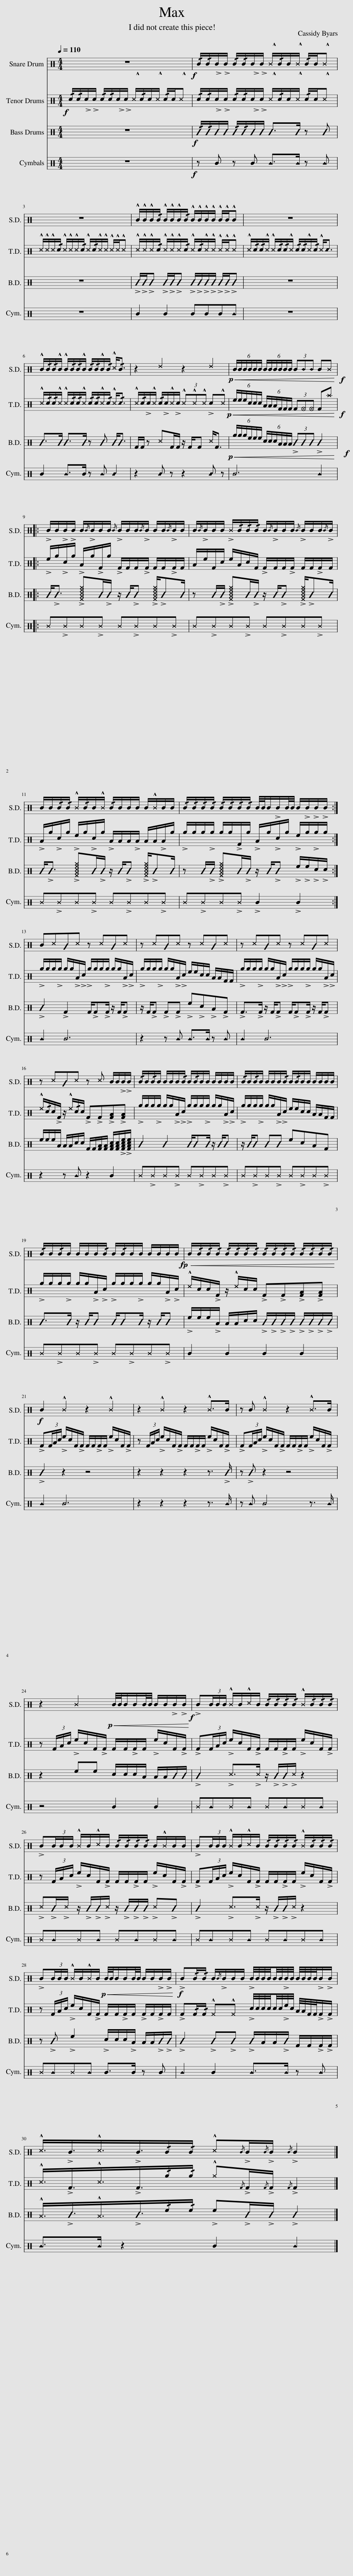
X:1
%%score 1 2 3 4
L:1/8
Q:1/4=110
M:4/4
I:linebreak $
K:C
V:1 perc
K:none
V:2 perc
K:none
V:3 perc
K:none
V:4 perc
K:none
V:1
 z8 |!f! !/!B/!/!B/!>!B/!>!B/ !/!B/!/!B/!>!B/!>!B/ !^!^B/!/!B/B/!^!^B/ !/!B/B/!^!^B |$ z8 | !^!B/!^!B/!^!B/!/!B/ !^!B/!^!B/!^!B/!/!B/ !^!B/!^!B/!^!B/!^!B/ !^!B/!^!B/!^!B | z8 |$ %5
 !^!B/!/!B/!/!B/!^!B/ !^!B/!/!B/!/!B/!^!B/ !/!B/!/!B/!^!B/!/!B/ !^!^c<!/!B | z2 ^d2 z2 ^d2 |!p!!<(! (6:4:6B/B/B/B/B/B/ (6:4:6B/B/B/B/B/B/ (3BBB B!f!^B!<)! |:$ !>!B/B/!>!B/!>!B/ B/{/B}!>!B/B/B/{/B} !>!B/B/B/{/B}!>!B/ B/B/{/B}!>!B/B/ | B/{/B}!>!B/B/B/ !>!^B/!/!B/!/!B/!/!B/ B/{/B}!>!B/B/B/{/B} !>!B/B/B/{/B}!>!B/ |$ %10
 B/B/!/!B/!/!B/ !^!^B/!/!B/B/!^!^B/ !/!B/B/B/B/ B/!^!^B/B/B/ | !/!B/!/!B/!/!B/!/!B/ !/!B/!/!B/!/!B/!/!B/ B/4B/4B/!>!B/B/4B/4 B/!>!B/!>!B/!>!B/ :|$ B^cA^c z ^cA^c | z ^cA^c z ^cA^c | z ^cA^c z ^cA^c |$ %15
 z ^cA^c z ^c B/B/!>!B/!>!B/ | !/!B/B/!/!B/B/ B/B/B/!/!B/ B/!/!B/B/B/ B/B/B/B/ | !/!B/B/!/!B/B/ B/B/B/!/!B/ B/!/!B/B/B/ B/B/B/B/ |$ !/!B/B/!/!B/B/ B/B/B/!/!B/ B/!/!B/B/B/ B/B/B/B/ |!<(! B/!/!B/!/!B/!/!B/ !/!B/!/!B/!/!B/!/!B/ !/!B/!/!B/!/!B/!/!B/ !/!B/!/!B/!/!B/!/!B/!<)! |$ %20
!f! B2 !^!^B2 z2 !^!^B2 | z2 !^!^B2 z2 !^!^B>B | z B !^!^B2 z2 !^!^B>B |$ z2 ^B2!p!!<(! B/4B/4B/B/B/4B/4 B/B/!>!B/!f!!>!B/!<)! | !>!B(3B/B/B/ !^!^B/B/!^!^c/B/ !/!B/!/!B/!/!B/!/!B/ !^!^B/!/!B/!/!B/!/!B/ |$ %25
 !>!B(3B/B/B/ !^!^B/B/!^!^c/B/ !/!B/!/!B/!/!B/!/!B/ B/!^!^B/B/B/ | !>!B(3B/B/B/ !^!^B/B/!^!^c/B/ !/!B/!/!B/!/!B/!/!B/ !^!^B/!/!B/!/!B/!/!B/ |$ !>!B(3B/B/B/ !^!^B/B/!^!^B/B/!p!!<(! B/4B/4B/B/B/4B/4 B/B/!>!B/!>!B/!<)! |!f! !>!B!/!B/!/!B/ B/{/B}!>!B/B/B/ !>!B/4B/4B/4B/4B/4B/4!>!B/4B/4 B/4B/4B/4B/4!>!B/!>!B/ |$ !^!^c3/4!>!B3/4!^!^c3/4!>!B3/4!/!B/!/!B/ !^!^c{/B}!>!B/{/B}!>!B/{/B} !>!B2 |] %30
V:2
!f! !/!c/!/!c/!>!c/!>!c/ !/!c/!/!c/!>!c/!>!c/ !^!^c/!/!c/c/!^!^c/ !/!c/c/!^!^c | !/!c/!/!c/!>!c/!>!c/ !/!c/!/!c/!>!c/!>!c/ !^!^c/!/!c/c/!^!^c/ !/!c/c/!^!^c |$ !^!^c/!^!^c/!^!^c/!/!c/ !^!^c/!^!^c/!^!^c/!/!c/ !^!^c/!/!c/!^!^c/!^!^c/ !^!^c/!^!^c/!^!^c | !^!^c/!^!^c/!^!^c/!/!c/ !^!^c/!^!^c/!^!^c/!/!c/ !^!^c/!/!c/!^!^c/!^!^c/ !^!^c/!^!^c/!^!^c | !^!^c/!/!c/!/!c/!^!^c/ !^!^c/!/!c/!/!c/!^!^c/ !/!c/!/!c/!^!^c/!/!c/ !^!^c<_c |$ %5
 !^!^c/!/!c/!/!c/!^!^c/ !^!^c/!/!c/!/!c/!^!^c/ !/!c/!/!c/!^!^c/!/!c/ !^!^c<!/!_c | !^!^c/!/!c/!>!c/!^!^c/ !/!c/!>!c/!^!^c/!>!c/ (3!^!^c!^!^c!^!^c !>!c!^!^c |!p!!<(! (6:4:6e/e/e/c/c/c/ (6:4:6A/A/A/F/F/F/ (3F_F_F F!f!^a!<)! |:$ !>!e/g/!>!c/g/ !>!A/g/!>!F/g/ !>!F/F/F/!>!F/ F/F/!>!F/F/ | A/e/F/c/ e/A/c/F/ !>!F/F/F/!>!F/ F/F/!>!F/F/ |$ %10
 !>!A/g/!>!c/g/ !>!e/g/!>!c/g/ !>!A/A/A/!>!A/ A/A/!>!A/g/ | !>!g/g/g/!>!g/ g/g/!>!F/g/ !>!A/g/!>!c/g/ !>!e/g/!>!g/g/ :|$ !>!g/g/g/!>!g/ g/g/!>!A/!>!c/ !>!g/g/g/!>!g/ g/g/!>!A/!>!c/ | !>!g/g/g/!>!g/ g/g/!>!A/!>!c/ e/e/c/c/ A/A/F/F/ | !>!g/g/g/!>!g/ g/g/!>!A/!>!c/ !>!g/g/g/!>!g/ g/g/!>!A/!>!c/ |$ %15
 !^!^e/!/!c/c/!>!F/ z/ !^!^e/!/!c/c/ !>!F!>!F!>![FA]!>![FA] | !>!g/g/g/!>!g/ g/g/!>!A/!>!c/ !>!g/g/g/!>!g/ g/g/!>!A/!>!c/ | !>!g/g/g/!>!g/ g/g/!>!A/!>!c/ e/e/c/c/ A/A/F/F/ |$ !>!g/g/g/!>!g/ g/g/!>!A/!>!c/ !>!g/g/g/!>!g/ g/g/!>!A/!>!c/ | !^!^e/c/c/!>!F/ z/ !^!^e/c/c/ !>!F!>!F!>![FA]!>![FA] |$ %20
 !>!F(3F/A/c/ !>!e/c/F/!>!F/ F/F/!>!F/F/ !>!e/c/F/!>!F/ | z (3F/A/c/ !>!e/c/F/!>!F/ F/F/!>!F/F/ !>!e/c/F/!>!F/ | !>!F(3F/A/c/ !>!e/c/F/!>!F/ F/F/!>!F/F/ !>!e/c/F/!>!F/ |$ z (3F/A/c/ !>!e/c/F/!>!F/ F/F/!>!F/F/ !>!e/c/F/!>!F/ | !>!F(3F/A/c/ !>!e/c/F/!>!F/ F/F/!>!F/F/ !>!e/c/F/!>!F/ |$ %25
 z (3F/A/c/ !>!e/c/F/!>!F/ F/F/!>!F/F/ !>!e/c/F/!>!F/ | !>!F(3F/A/c/ !>!e/c/F/!>!F/ F/F/!>!F/F/ !>!e/c/F/!>!F/ |$ z (3F/A/c/ !>!e/c/F/!>!F/ F/F/!>!F/F/ !>!F/F/!>!F/F/ | !>!F!/!F/!/!F/ !^!^F!^!^F !>!c/4c/4c/4c/4c/4c/4!>!e/4c/4 A/4A/4F/4F/4!>!F/!>!F/ |$ !^!^c3/4!>!F3/4!^!^c3/4!>!F3/4!/!g/!/!g/ !^!^g{/F}!>!F/{/F}!>!F/{/F} !>!F2 |] %30
V:3
 z8 |!f! !/!B/!/!B/B/B/ !/!B/!/!B/B/B/ B>B z B |$ z8 | !>!B/!>!B/!>!B !>!B/!>!B/!>!B !>!B/!>!B/!>!B/!>!B/ !>!B/!>!B/!>!B | z8 |$ %5
 B>B B>B z B B<B | F/F/ z ^cF/F/ z/ F/F ^c<F |!p!!<(! (6:4:6g/g/g/e/e/e/ (6:4:6c/c/c/A/A/A/ (3!>!BBB!f! !>!B2!<)! |:$ B<!>!B !>![^F^A^c^e^g]B/!>!B/ z/ B/!>!B !>![^F^A^c^e^g]/!>!BB/ | z B/!>!B/ !>![^F^A^c^e^g]B/!>!B/ z/ B/!>!B !>![^F^A^c^e^g]/!>!BB/ |$ %10
 B<!>!B !>![^F^A^c^e^g]B/!>!B/ z/ B/!>!B !>![^F^A^c^e^g]/!>!BB/ | z B/!>!B/ !>![^F^A^c^e^g]B/!>!B/ z/ B/!>!B !>!e/!>!e/!>!c/!>!c/ :|$ !>!B2 !>!F2 F/!>!F!>!F/ z/ F/!>!F | z/ F/!>!F !>!F!>!F !>!e!>!c!>!A!>!F | !>!F>!>!F z/ F/!>!F F/!>!F!>!F/ z/ F/!>!F |$ %15
 e/e/e/A/ A/A/c/c/ F/F/[FA]/[FA]/ [FAc]/[FAc]/!>![FAce]/!>![FAce]/ | B2 B2 B/BB/ z/ B/B | z/ B/B BB ecAF |$ B>B z/ B/B B/BB/ z/ B/B | !>!e/e/e/!>!A/ A/A/c/c/ !>!B/!>!B/!>!B/!>!B/ !>!B/!>!B/!>!B/!>!B/ |$ %20
 !>!B2 z2 z4 | z2 z2 z2 z3/2 !>!B/ | z !>!B z2 z4 |$ z2 ee c/c/c/A/ A/A/B/B/ | !>!B2 !>!^c>!>!^c z/ !>!B/!>!B/!>!^c/ z2 |$ %25
 !>!^c!>!B/!>!^c/ z/ !>!B/!>!B/!>!^c/ z/ !>!B/!>!B/!>!B/ !>!^c!>!B | !>!B2 !>!^c>!>!^c z/ !>!B/!>!B/!>!^c/ z2 |$ z !>!B !>!e2 !>!c/c/c/!>!A/ A/A/!>!B/!>!B/ | !>!B2 !>!B!>!B !>!B/A/A/!>!B/ F/F/!>!F/!>!F/ |$ !^!^A3/4!>!B3/4!^!^A3/4!>!B3/4!/!e/!/!e/ !>!e!>!B/!>!B/ !>!B2 |] %30
V:4
 z8 |!f! z B z B B>B z B |$ z8 | B2 B2 BBBB | z8 |$ %5
 B2 B>B z B _B2 | z2 _B z z2 _B z | _B6 B2 |:$ ^B!>!^B^B!>!^B ^B!>!^B^B!>!^B | ^B!>!^B^B!>!^B ^B!>!^B^B!>!^B |$ %10
 ^B!>!^B^B!>!^B ^B!>!^B^B!>!^B | ^B!>!^B^B!>!^B !>!B2 !>!B2 :|$ B2 _B6 | z2 z B B>B z B | B2 _B6 |$ %15
 z2 z B z2 B2 | ^B!>!^B^B!>!^B ^B!>!^B^B!>!^B | ^B!>!^B^B!>!^B ^B!>!^B^B!>!^B |$ ^B!>!^B^B!>!^B ^B!>!^B^B!>!^B | B2 B2 B2 B2 |$ %20
 B2 _B6 | z2 z2 z2 z3/2 B/ | z B _B4 z3/2 B/ |$ z4 B2 B2 | ^BB^BB ^BB^BB |$ %25
 ^BB^BB ^BB^BB | ^BB^BB ^BB^BB |$ ^BB^BB B>B z B | B2 B2 B>B z B |$ B>B z2 B2 B2 |] %30
